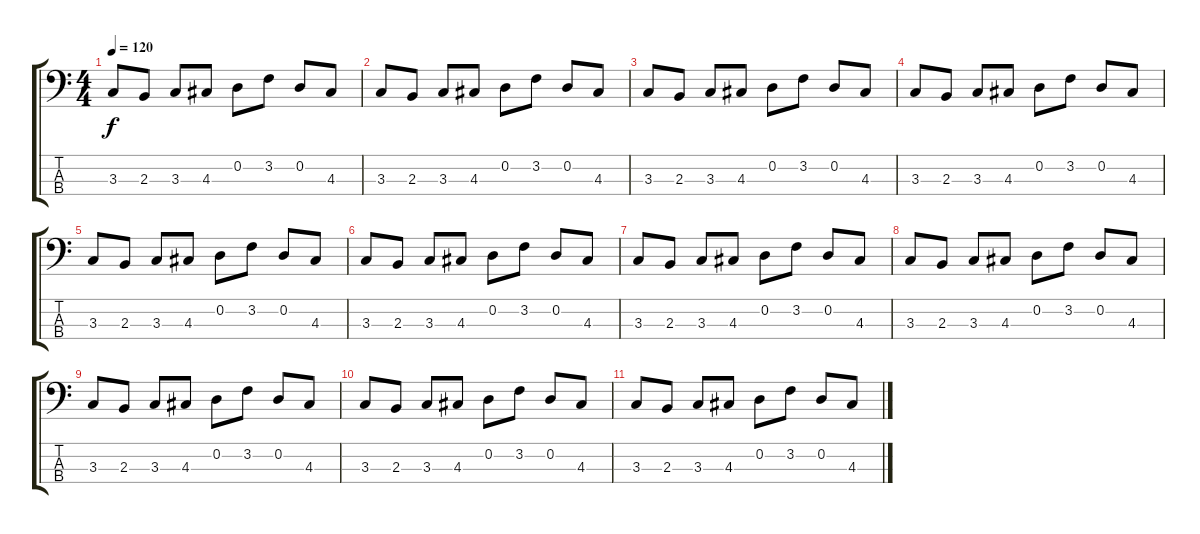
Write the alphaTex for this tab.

\track "" {instrument electricbassfinger}
\staff {score tabs}
\tuning (G2 D2 A1 E1) {hide}
\ts (4 4)
\tempo 120
\clef f4
\ks c
3.3.8{dy f} 2.3.8 3.3.8 4.3.8 0.2.8 3.2.8 0.2.8 4.3.8 |
3.3.8 2.3.8 3.3.8 4.3.8 0.2.8 3.2.8 0.2.8 4.3.8 |
3.3.8 2.3.8 3.3.8 4.3.8 0.2.8 3.2.8 0.2.8 4.3.8 |
3.3.8 2.3.8 3.3.8 4.3.8 0.2.8 3.2.8 0.2.8 4.3.8 |
3.3.8 2.3.8 3.3.8 4.3.8 0.2.8 3.2.8 0.2.8 4.3.8 |
3.3.8 2.3.8 3.3.8 4.3.8 0.2.8 3.2.8 0.2.8 4.3.8 |
3.3.8 2.3.8 3.3.8 4.3.8 0.2.8 3.2.8 0.2.8 4.3.8 |
3.3.8 2.3.8 3.3.8 4.3.8 0.2.8 3.2.8 0.2.8 4.3.8 |
3.3.8 2.3.8 3.3.8 4.3.8 0.2.8{volume 12} 3.2.8 0.2.8{volume 11} 4.3.8 |
3.3.8{volume 9} 2.3.8 3.3.8{volume 8} 4.3.8 0.2.8{volume 6} 3.2.8 0.2.8{volume 5} 4.3.8 |
3.3.8{volume 3} 2.3.8 3.3.8{volume 2} 4.3.8 0.2.8{volume 0} 3.2.8 0.2.8 4.3.8
